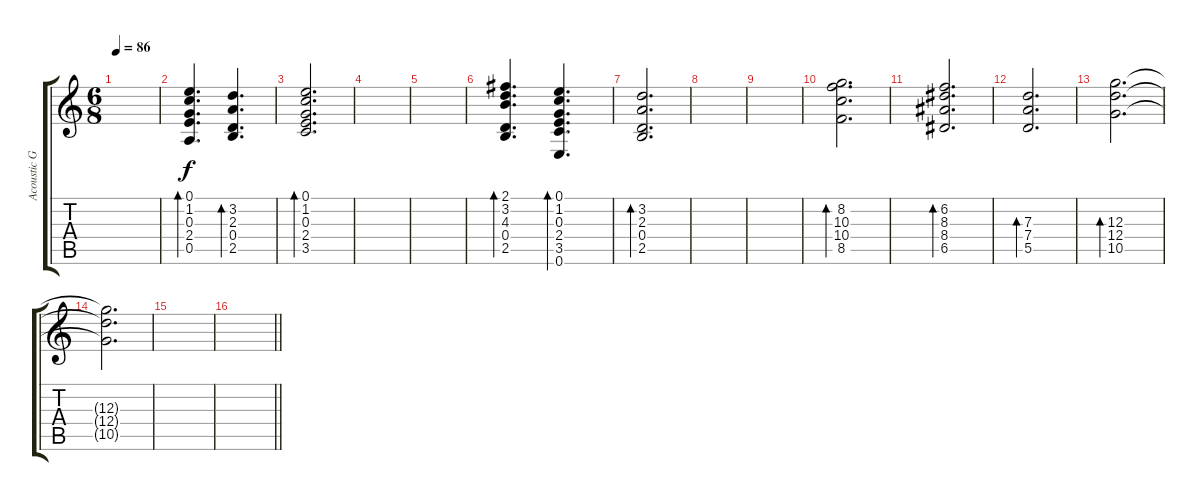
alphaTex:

\track ("Acoustic Guitar" "Acoustic G") {instrument acousticguitarsteel}
\staff {score tabs}
\tuning (E4 B3 G3 D3 A2 E2) {hide}
\ts (6 8)
\tempo 86
\clef g2
\ks c
|
(0.1 1.2 0.3 2.4 0.5).4{d bd 120} (3.2 2.3 0.4 2.5).4{d bd 240} |
(0.1 1.2 0.3 2.4 3.5).2{d bd 120} |
|
|
(2.1 3.2 4.3 0.4 2.5).4{d bd 240} (0.1 1.2 0.3 2.4 3.5 0.6).4{d bd 240} |
(3.2 2.3 0.4 2.5).2{d bd 240} |
|
|
(8.2 10.3 10.4 8.5).2{d bd 120} |
(6.2 8.3 8.4 6.5).2{d bd 240} |
(7.3 7.4 5.5).2{d bd 240} |
(12.3 12.4 10.5).2{d bd 240} |
(12.3{t} 12.4{t} 10.5{t}).2{d} |
|
\barLineRight lightlight
